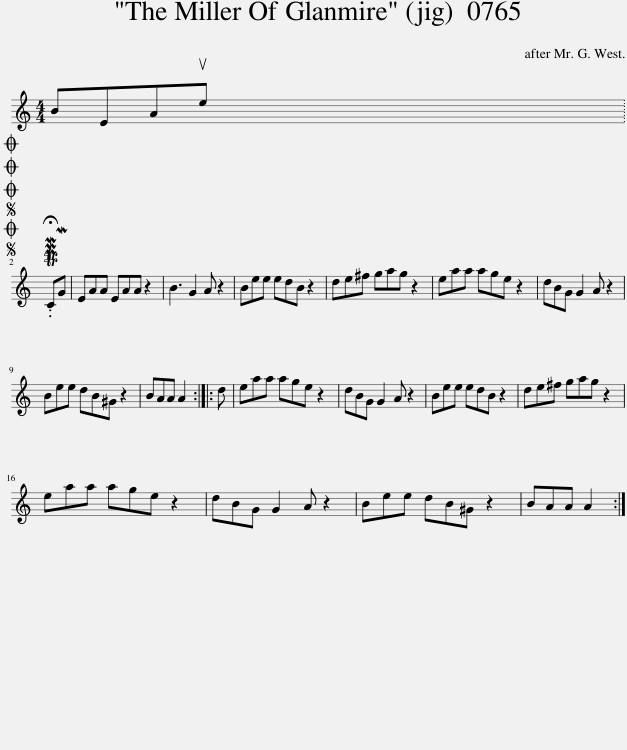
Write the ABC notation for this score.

X:1
L:1/8
M:4/4
I:linebreak $
K:C
V:1 treble
V:1
 BEAue x2002 |$SOSOOO .!fermata!PMTCMG | EAA EAA z2 | B3 G2 A z2 | Bee edB z2 | %5
 de^f gag z2 | eaa age z2 | dBG G2 A z2 |$ Bee dB^G z2 | BAA A2 :: %10
 d | eaa age z2 | dBG G2 A z2 | Bee edB z2 | de^f gag z2 |$ %15
 eaa age z2 | dBG G2 A z2 | Bee dB^G z2 | BAA A2 :| %19
